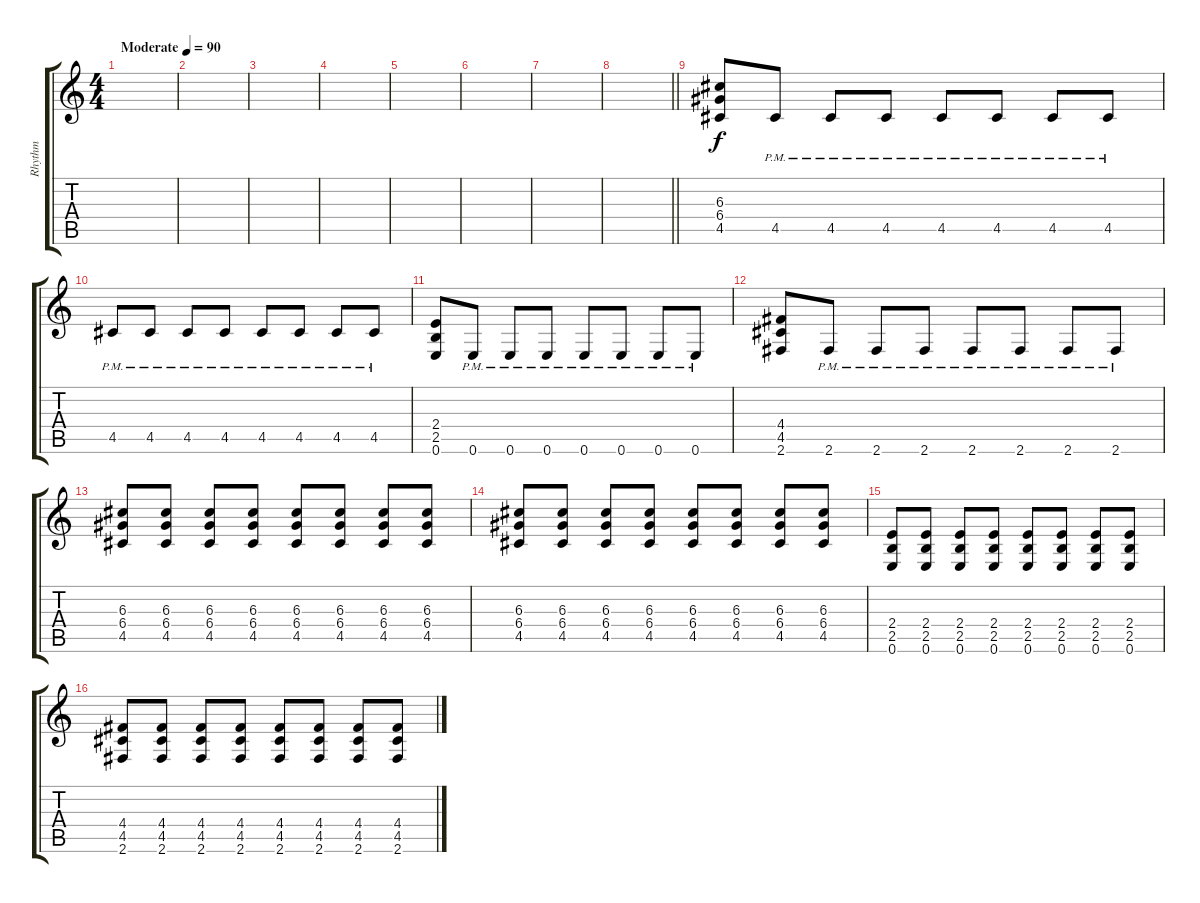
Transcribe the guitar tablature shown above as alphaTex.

\track ("Rhythm" "Rhythm") {instrument overdrivenguitar}
\staff {score tabs}
\tuning (E4 B3 G3 D3 A2 E2) {hide}
\ts (4 4)
\tempo (90 "Moderate")
\clef g2
\ks c
|
|
|
|
|
|
|
\barLineRight lightlight
|
(6.3 6.4 4.5).8{volume 11 instrument distortionguitar} 4.5{pm}.8 4.5{pm}.8 4.5{pm}.8 4.5{pm}.8 4.5{pm}.8 4.5{pm}.8 4.5{pm}.8 |
4.5{pm}.8 4.5{pm}.8 4.5{pm}.8 4.5{pm}.8 4.5{pm}.8 4.5{pm}.8 4.5{pm}.8 4.5{pm}.8 |
(2.4 2.5 0.6).8 0.6{pm}.8 0.6{pm}.8 0.6{pm}.8 0.6{pm}.8 0.6{pm}.8 0.6{pm}.8 0.6{pm}.8 |
(4.4 4.5 2.6).8 2.6{pm}.8 2.6{pm}.8 2.6{pm}.8 2.6{pm}.8 2.6{pm}.8 2.6{pm}.8 2.6{pm}.8 |
(6.3 6.4 4.5).8 (6.3 6.4 4.5).8 (6.3 6.4 4.5).8 (6.3 6.4 4.5).8 (6.3 6.4 4.5).8 (6.3 6.4 4.5).8 (6.3 6.4 4.5).8 (6.3 6.4 4.5).8 |
(6.3 6.4 4.5).8 (6.3 6.4 4.5).8 (6.3 6.4 4.5).8 (6.3 6.4 4.5).8 (6.3 6.4 4.5).8 (6.3 6.4 4.5).8 (6.3 6.4 4.5).8 (6.3 6.4 4.5).8 |
(2.4 2.5 0.6).8 (2.4 2.5 0.6).8 (2.4 2.5 0.6).8 (2.4 2.5 0.6).8 (2.4 2.5 0.6).8 (2.4 2.5 0.6).8 (2.4 2.5 0.6).8 (2.4 2.5 0.6).8 |
(4.4 4.5 2.6).8 (4.4 4.5 2.6).8 (4.4 4.5 2.6).8 (4.4 4.5 2.6).8 (4.4 4.5 2.6).8 (4.4 4.5 2.6).8 (4.4 4.5 2.6).8 (4.4 4.5 2.6).8
